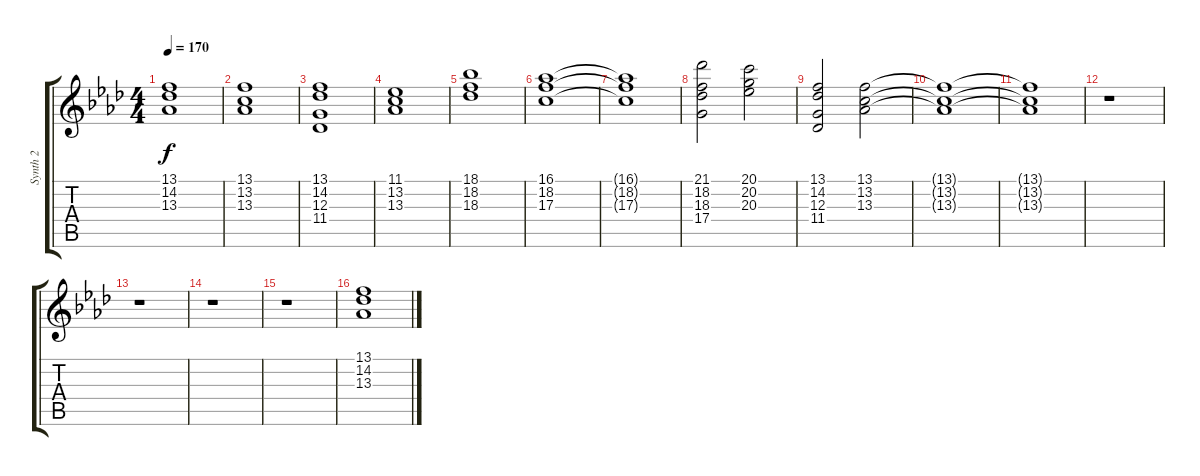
\track ("Synth 2" "Synth 2") {instrument stringensemble1}
\staff {score tabs}
\tuning (E4 B3 G3 D3 A2 E2) {hide}
\ts (4 4)
\tempo 170
\clef g2
\ks fminor
(13.1 14.2 13.3).1{dy f} |
(13.1 13.2 13.3).1 |
(13.1 14.2 12.3 11.4).1 |
(11.1 13.2 13.3).1 |
(18.1 18.2 18.3).1 |
(16.1 18.2 17.3).1 |
(16.1{t} 18.2{t} 17.3{t}).1 |
(21.1 18.2 18.3 17.4).2 (20.1 20.2 20.3).2 |
(13.1 14.2 12.3 11.4).2 (13.1 13.2 13.3).2 |
(13.1{t} 13.2{t} 13.3{t}).1 |
(13.1{t} 13.2{t} 13.3{t}).1 |
r.1 |
r.1 |
r.1 |
r.1 |
(13.1 14.2 13.3).1
